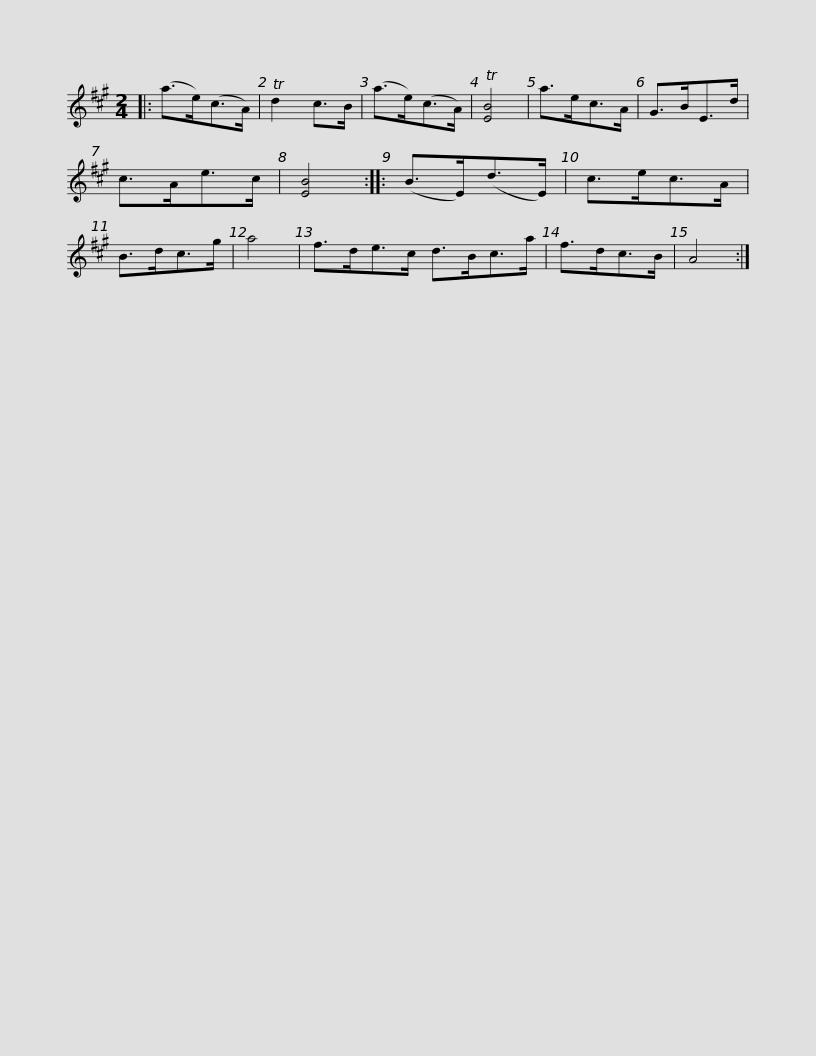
X:1
L:1/8
M:2/4
I:linebreak $
K:A
V:1 treble
V:1
|: (a>e)(c>A) | Td2 c>B | (a>e)(c>A) | T[EB]4 | a>ec>A | %5
 G>BE>d | c>Ae>c | [EB]4 :: (B>E)(d>E) |$ c>ec>A | %10
 B>dc>g | a4 | f>de>c d>Bc>a | f>dc>B | A4 :| %15
